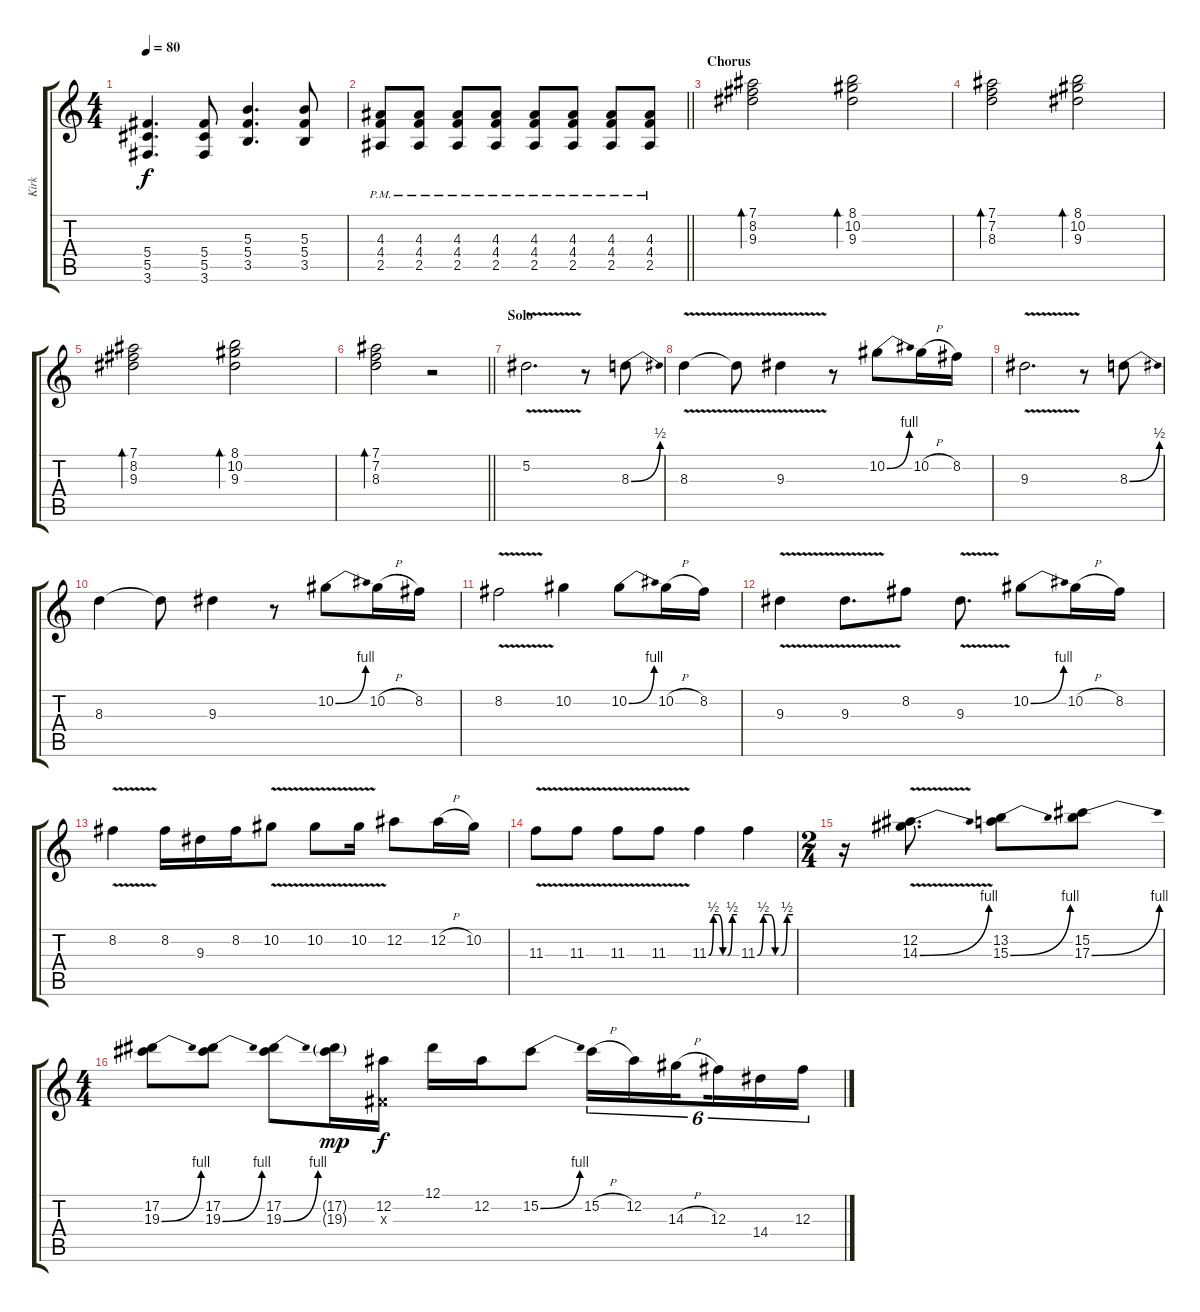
\track ("Kirk" "Kirk") {instrument distortionguitar}
\staff {score tabs}
\tuning (Eb4 Bb3 Gb3 Db3 Ab2 Eb2) {hide}
\ts (4 4)
\tempo 80
\clef g2
\ks c
(5.4 5.5 3.6).4{d dy f} (5.4 5.5 3.6).8 (5.3 5.4 3.5).4{d} (5.3 5.4 3.5).8 |
\barLineRight lightlight
(4.3{pm} 4.4{pm} 2.5{pm}).8 (4.3{pm} 4.4{pm} 2.5{pm}).8 (4.3{pm} 4.4{pm} 2.5{pm}).8 (4.3{pm} 4.4{pm} 2.5{pm}).8 (4.3{pm} 4.4{pm} 2.5{pm}).8 (4.3{pm} 4.4{pm} 2.5{pm}).8 (4.3{pm} 4.4{pm} 2.5{pm}).8 (4.3{pm} 4.4{pm} 2.5{pm}).8 |
\section ("" "Chorus")
(7.1 8.2 9.3).2{bd 60 instrument electricguitarclean} (8.1 10.2 9.3).2{bd 60} |
(7.1 7.2 8.3).2{bd 60} (8.1 10.2 9.3).2{bd 60} |
(7.1 8.2 9.3).2{bd 60} (8.1 10.2 9.3).2{bd 60} |
\barLineRight lightlight
(7.1 7.2 8.3).2{bd 60} r.2 |
\section ("" "Solo")
5.2{v}.2{d instrument distortionguitar} r.8 8.3{be (bend 0 0 60 2)}.8 |
8.3{v}.4 8.3{t}.8 9.3{v}.4 r.8 10.2{be (bend 0 0 60 4)}.8 10.2{h}.16 8.2.16 |
9.3{v}.2{d} r.8 8.3{be (bend 0 0 60 2)}.8 |
8.3.4 8.3{t}.8 9.3.4 r.8 10.2{be (bend 0 0 60 4)}.8 10.2{h}.16 8.2.16 |
8.2{v}.2 10.2.4 10.2{be (bend 0 0 60 4)}.8 10.2{h}.16 8.2.16 |
9.3{v}.4 9.3{v}.8{d} 8.2.8 9.3{v}.8{d} 10.2{be (bend 0 0 60 4)}.8 10.2{h}.16 8.2.16 |
8.2{v}.4 8.2.16 9.3.16 8.2.16 10.2{v}.8 10.2{v}.8 10.2{v}.16 12.2.8 12.2{h}.16 10.2.16 |
11.3{v}.8 11.3{v}.8 11.3{v}.8 11.3{v}.8 11.3{be (custom 0 0 10 2 20 2 30 0 40 0 50 2 60 2)}.4 11.3{be (custom 0 0 10 2 20 2 30 0 40 0 50 2 60 2)}.4 |
\ts (2 4)
r.16 (12.2{v} 14.3{be (bend 0 0 60 4) v}).8{d} (13.2 15.3{be (bend 0 0 60 4)}).8 (15.2 17.3{be (bend 0 0 60 4)}).8 |
\ts (4 4)
(17.2 19.3{be (bend 0 0 60 4)}).8 (17.2 19.3{be (bend 0 0 60 4)}).8 (17.2 19.3{be (bend 0 0 60 4)}).8 (17.2{g} 19.3{g}).16{dy mp} (12.2 0.3{x}).16{dy f} 12.1.16 12.2.16 15.2{be (bend 0 0 60 4)}.8 15.2{h}.16{tu (6 4)} 12.2.16{tu (6 4)} 14.3{h}.16{tu (6 4) beam splitsecondary} 12.3.16{tu (6 4)} 14.4.16{tu (6 4)} 12.3.16{tu (6 4)}
